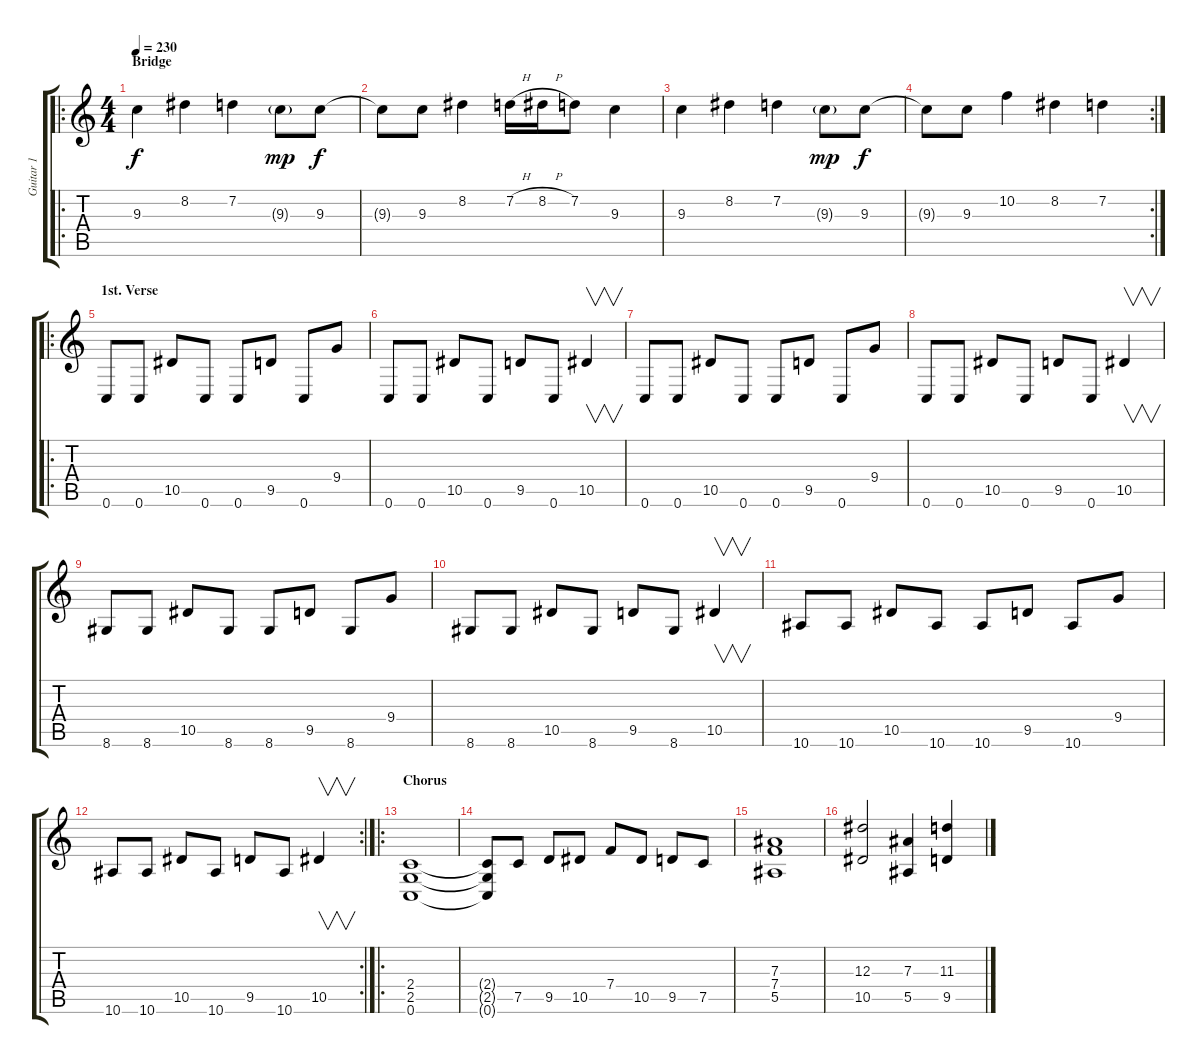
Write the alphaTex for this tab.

\track ("Guitar 1" "Guitar 1") {instrument distortionguitar}
\staff {score tabs}
\tuning (C4 G3 Eb3 Bb2 F2 C2) {hide}
\ro
\ts (4 4)
\section ("" "Bridge")
\tempo 230
\clef g2
\ks c
9.3.4{dy f} 8.2.4 7.2.4 9.3{g}.8{dy mp} 9.3.8{dy f} |
9.3{t}.8 9.3.8 8.2.4 7.2{h}.16 8.2{h}.16 7.2.8 9.3.4 |
9.3.4 8.2.4 7.2.4 9.3{g}.8{dy mp} 9.3.8{dy f} |
\rc 2
9.3{t}.8 9.3.8 10.2.4 8.2.4 7.2.4 |
\ro
\section ("" "1st. Verse")
0.6.8 0.6.8 10.5.8 0.6.8 0.6.8 9.5.8 0.6.8 9.4.8 |
0.6.8 0.6.8 10.5.8 0.6.8 9.5.8 0.6.8 10.5.4{v} |
0.6.8 0.6.8 10.5.8 0.6.8 0.6.8 9.5.8 0.6.8 9.4.8 |
0.6.8 0.6.8 10.5.8 0.6.8 9.5.8 0.6.8 10.5.4{v} |
8.6.8 8.6.8 10.5.8 8.6.8 8.6.8 9.5.8 8.6.8 9.4.8 |
8.6.8 8.6.8 10.5.8 8.6.8 9.5.8 8.6.8 10.5.4{v} |
10.6.8 10.6.8 10.5.8 10.6.8 10.6.8 9.5.8 10.6.8 9.4.8 |
\rc 2
10.6.8 10.6.8 10.5.8 10.6.8 9.5.8 10.6.8 10.5.4{v} |
\ro
\section ("" "Chorus")
(2.4 2.5 0.6).1 |
(2.4{t} 2.5{t} 0.6{t}).8 7.5.8 9.5.8 10.5.8 7.4.8 10.5.8 9.5.8 7.5.8 |
(7.3 7.4 5.5).1 |
(12.3 10.5).2 (7.3 5.5).4 (11.3 9.5).4
